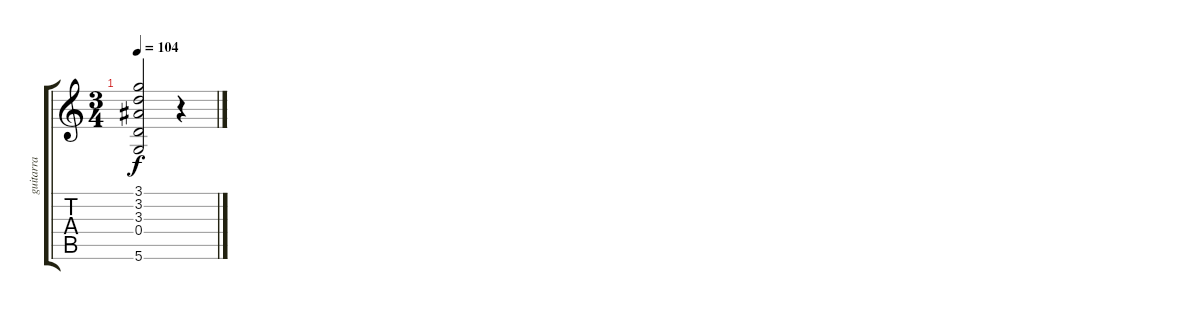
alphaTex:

\track ("guitarra" "guitarra") {instrument acousticguitarnylon}
\staff {score tabs}
\tuning (E4 B3 G3 D3 A2 D2) {hide}
\ts (3 4)
\tempo 104
\clef g2
\ks c
(3.1 3.2 3.3 0.4 5.6).2{dy f} r.4
